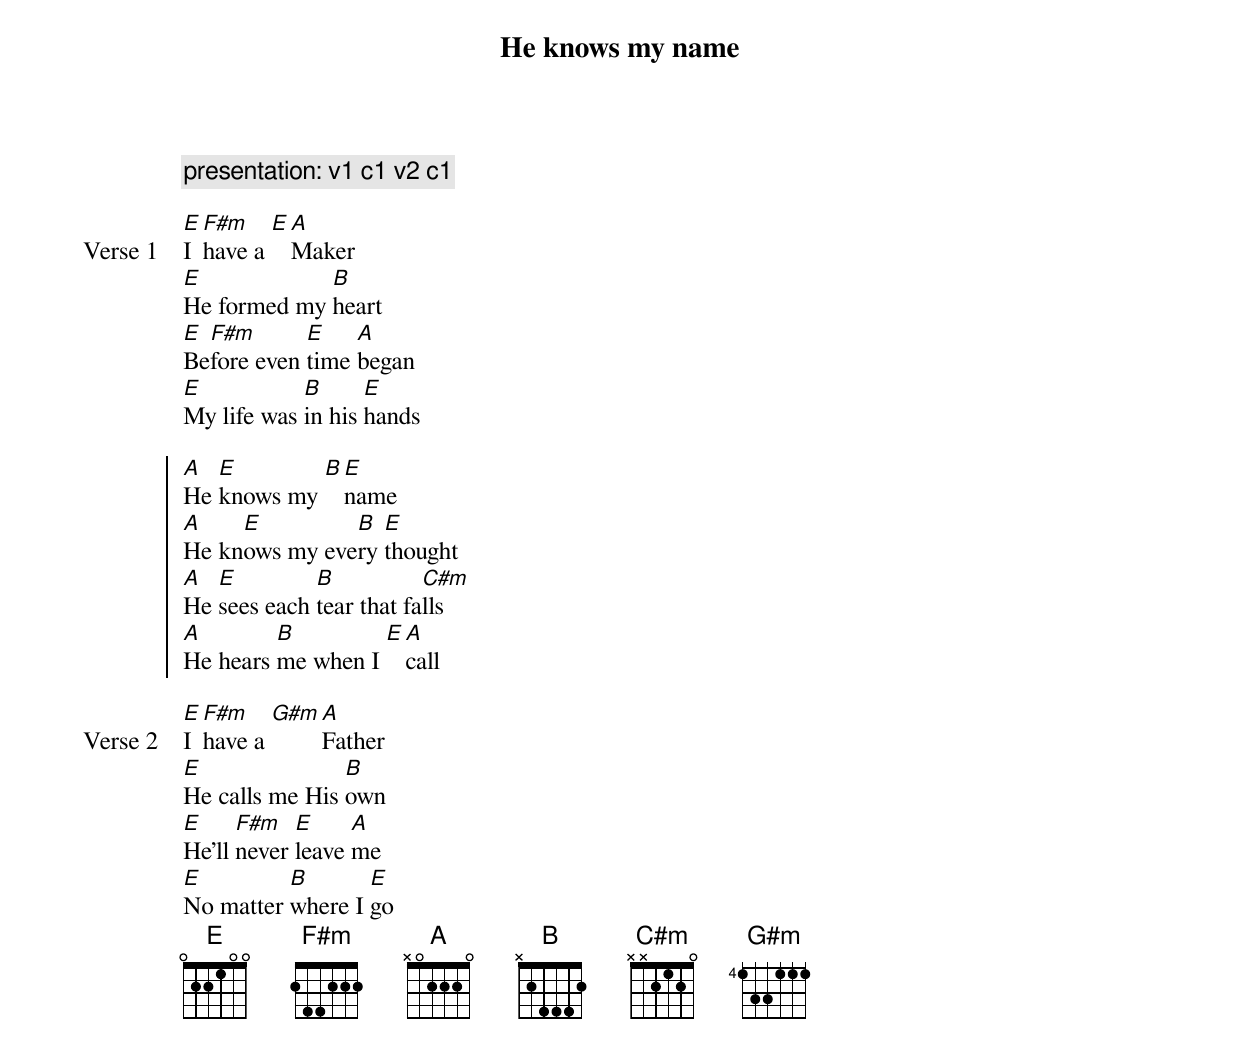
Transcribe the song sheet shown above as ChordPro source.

{title: He knows my name}
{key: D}
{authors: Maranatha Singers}
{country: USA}
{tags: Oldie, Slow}
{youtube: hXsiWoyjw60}

{comment: presentation: v1 c1 v2 c1}

{sov Verse 1}
[E]I [F#m]have a [E][A]Maker
[E]He formed my [B]heart
[E]Be[F#m]fore even [E]time [A]began
[E]My life was [B]in his [E]hands

{eov}
{soc}
[A]He [E]knows my [B][E]name
[A]He kn[E]ows my eve[B]ry [E]thought
[A]He [E]sees each [B]tear that fa[C#m]lls
[A]He hears [B]me when I [E][A]call

{eoc}
{sov Verse 2}
[E]I [F#m]have a [G#m][A]Father
[E]He calls me His [B]own
[E]He'll [F#m]never [E]leave [A]me
[E]No matter [B]where I [E]go
{eov}
